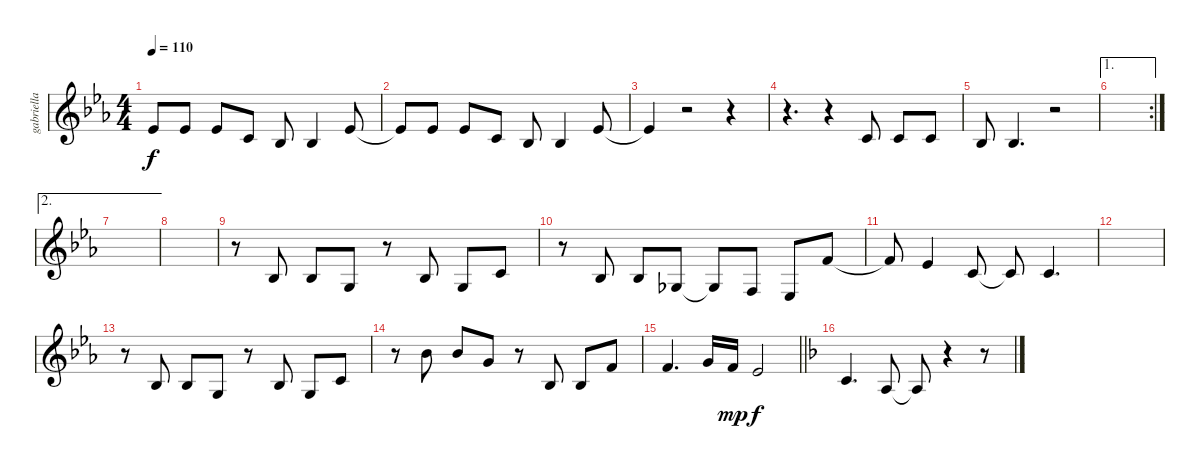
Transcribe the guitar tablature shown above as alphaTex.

\track ("gabriella" "gabriella") {instrument violin}
\staff {score}
\tuning (E4 B3 G3 D3 A2 E2) {hide}
\ts (4 4)
\tempo 110
\clef g2
\ks eb
4.2.8{dy f} 4.2.8 4.2.8 1.2.8 3.3.8 3.3.4 4.2.8 |
4.2{t}.8 4.2.8 4.2.8 1.2.8 3.3.8 3.3.4 4.2.8 |
4.2{t}.4 r.2 r.4 |
r.4{d} r.4 1.2.8 1.2.8 1.2.8 |
3.3.8 3.3.4{d} r.2 |
\ae 1
\rc 2
|
\ae 2
|
|
r.8 3.3.8 3.3.8 0.3.8 r.8 3.3.8 0.3.8 1.2.8 |
r.8 3.3.8 3.3.8 4.4.8 4.4{t}.8 3.4.8 1.4.8 1.1.8 |
1.1{t}.8 4.2.4 1.2.8 1.2{t}.8 1.2.4{d} |
|
r.8 3.3.8 3.3.8 0.3.8 r.8 3.3.8 0.3.8 1.2.8 |
r.8 6.1.8 6.1.8 3.1.8 r.8 3.3.8 3.3.8 1.1.8 |
\barLineRight lightlight
1.1.4{d} 3.1.16 1.1.16{dy mp} 4.2.2{dy f} |
\ks f
1.2.4{d} 2.3.8 2.3{t}.8 r.4 r.8
